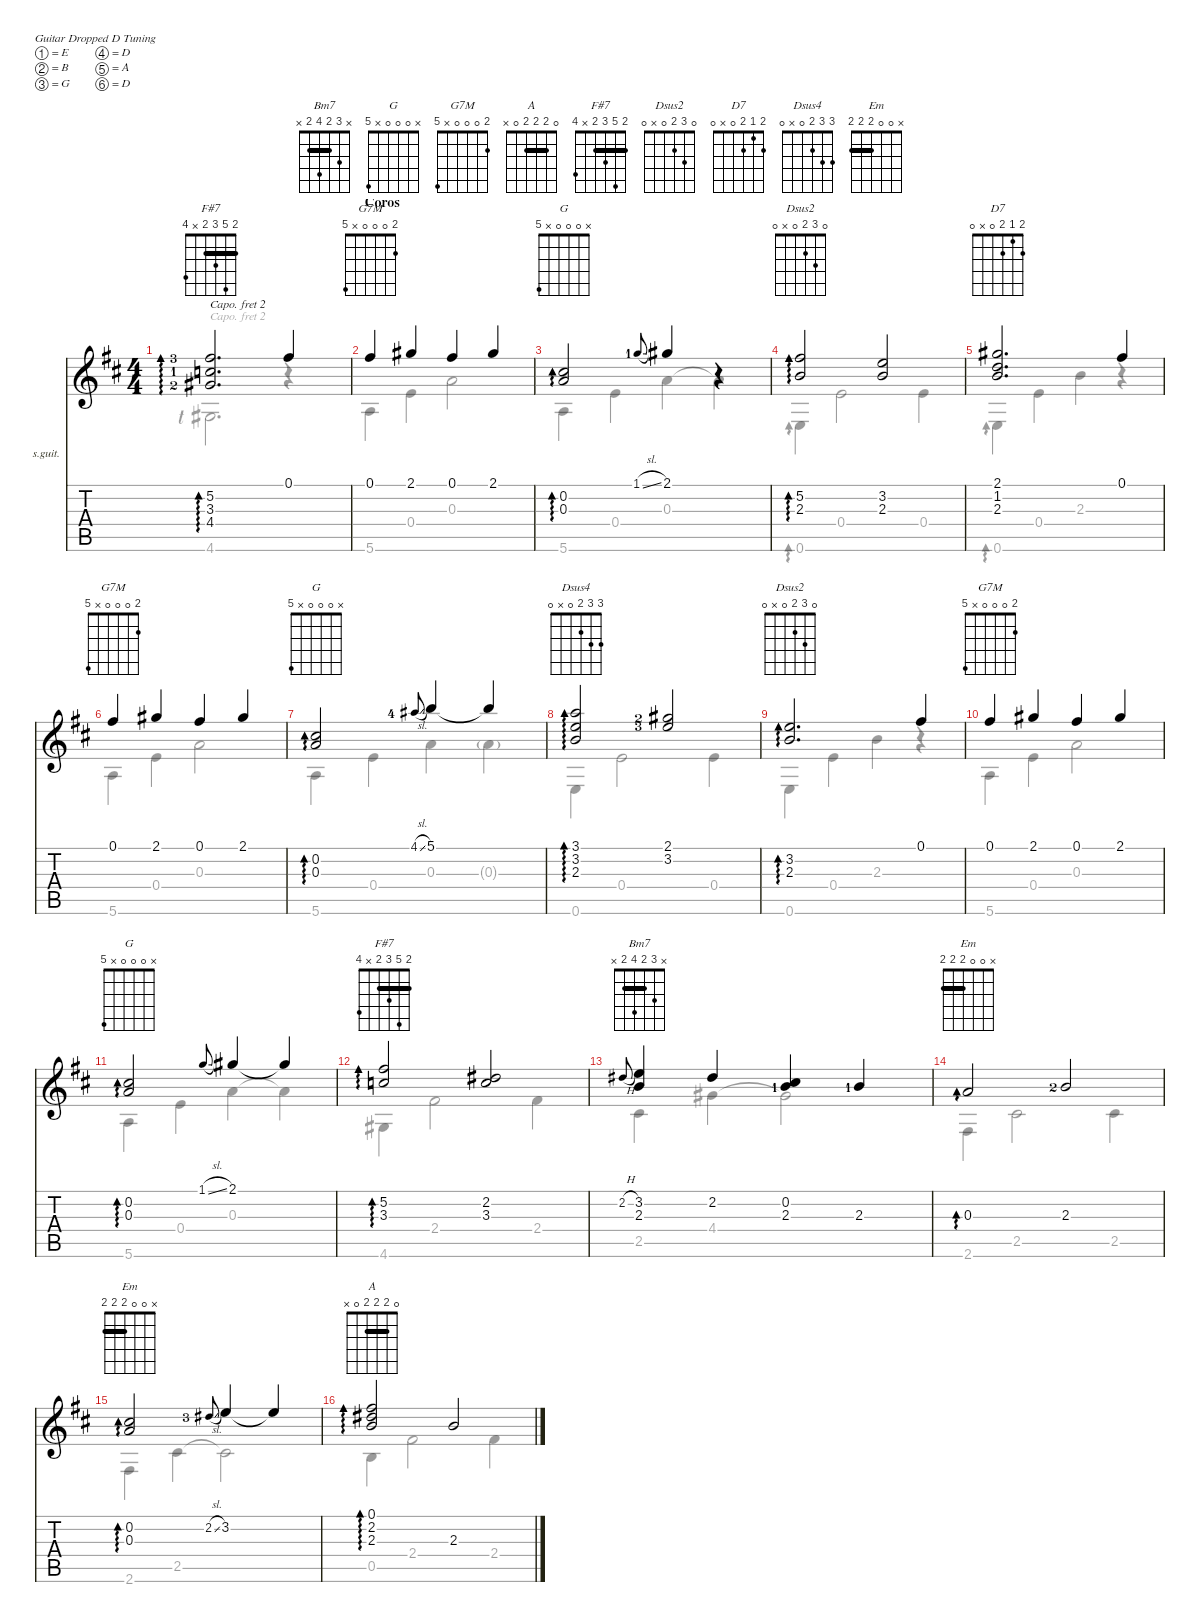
\defaultSystemsLayout 4
\hideDynamics
\bracketExtendMode nobrackets
\firstSystemTrackNameOrientation horizontal
\otherSystemsTrackNameOrientation horizontal
\chordDiagramsInScore
\track ("Steel Guitar" "s.guit.") {instrument acousticguitarsteel}
\staff {score tabs}
\capo 2
\tuning (E4 B3 G3 D3 A2 D2)
\chord ("Bm7" x 3 2 4 2 x) {barre 2}
\chord ("G" x 0 0 0 x 5)
\chord ("G7M" 2 0 0 0 x 5)
\chord ("A" 0 2 2 2 0 x) {barre (2 2)}
\chord ("F#7" x 5 3 4 x 4)
\chord ("Dsus2" x 5 2 0 x 0)
\chord ("D7" 2 1 2 0 x 0)
\chord ("Dsus4" 3 3 2 0 x 0)
\chord ("Dsus2" 0 3 2 0 x 0)
\chord ("F#7" 2 5 3 2 x 4) {barre 2}
\chord ("Em" x x 0 2 2 2) {barre (2 2)}
\chord ("Em" x 0 0 2 2 2) {barre (2 2)}
\voice
\ts (4 4)
\tempo (120 hide)
\clef g2
\ks d
(3.3{lf 2 acc forcenatural} 4.4{lf 3 acc #} 5.2{lf 4 acc #}).2{d ad 0 ch "F#7" dy mf beam Up} 0.1{acc #}.4{beam Up} |
\section ("" "Coros")
0.1{acc #}.4{ch "G7M" beam Up} 2.1{acc #}.4{beam Up} 0.1{acc #}.4{beam Up} 2.1{acc #}.4{beam Up} |
(0.2{acc #} 0.3{acc forcenatural}).2{ad 0 ch "G" beam Up} 1.1{sl lf 2 acc forcenatural}.8{gr onbeat beam Up} 2.1{acc #}.4{beam Up} r.4{beam Up} |
(2.3{acc forcenatural} 5.2{acc #}).2{ad 0 ch "Dsus2" beam Up} (3.2{acc forcenatural} 2.3{acc forcenatural}).2{beam Up} |
(2.3{acc forcenatural} 2.1{acc #} 1.2{acc forcenatural}).2{d ch "D7" beam Up} 0.1{acc #}.4{beam Up} |
0.1{acc #}.4{ch "G7M" beam Up} 2.1{acc #}.4{beam Up} 0.1{acc #}.4{beam Up} 2.1{acc #}.4{beam Up} |
(0.2{acc #} 0.3{acc forcenatural}).2{ad 0 ch "G" beam Up} 4.1{sl lf 5 acc #}.8{gr onbeat beam Up} 5.1{acc forcenatural}.4{beam Up} 5.1{t acc forcenatural}.4{beam Up} |
(2.3{acc forcenatural} 3.1{acc forcenatural} 3.2{acc forcenatural}).2{ad 0 ch "Dsus4" beam Up} (2.1{lf 3 acc #} 3.2{lf 4 acc forcenatural}).2{beam Up} |
(2.3{acc forcenatural} 3.2{acc forcenatural}).2{d ad 0 ch "Dsus2" beam Up} 0.1{acc #}.4{beam Up} |
0.1{acc #}.4{ch "G7M" beam Up} 2.1{acc #}.4{beam Up} 0.1{acc #}.4{beam Up} 2.1{acc #}.4{beam Up} |
(0.2{acc #} 0.3{acc forcenatural}).2{ad 0 ch "G" beam Up} 1.1{sl acc forcenatural}.8{gr onbeat beam Up} 2.1{acc #}.4{beam Up} 2.1{t acc #}.4{beam Up} |
(3.3{acc forcenatural} 5.2{acc #}).2{ad 0 ch "F#7" beam Up} (2.2{acc #} 3.3{acc forcenatural}).2{beam Up} |
2.2{h acc #}.8{gr onbeat beam Up} (3.2{acc forcenatural} 2.3{acc forcenatural}).4{ch "Bm7" beam Up} 2.2{acc #}.4{beam Up} (0.2{acc #} 2.3{lf 2 acc forcenatural}).4{beam Up} 2.3{lf 2 acc forcenatural}.4{beam Up} |
0.3{acc forcenatural}.2{ad 0 ch "Em" beam Up} 2.3{lf 3 acc forcenatural}.2{beam Up} |
(0.2{acc #} 0.3{acc forcenatural}).2{ad 0 ch "Em" beam Up} 2.2{sl lf 4 acc #}.8{gr onbeat beam Up} 3.2{acc forcenatural}.4{beam Up} 3.2{t acc forcenatural}.4{beam Up} |
(2.3{acc forcenatural} 0.1{acc #} 2.2{acc #}).2{ad 0 ch "A" beam Up} 2.3{acc forcenatural}.2{beam Up}
\voice
\clef g2
\ottava regular
\simile none
\ks d
4.6{lf 1 acc #}.2{d dy mf beam Down} r.4{beam Down} |
5.6{acc forcenatural}.4{beam Down} 0.4{acc forcenatural}.4{beam Down} 0.3{acc forcenatural}.2{beam Down} |
5.6{acc forcenatural}.4{beam Down} 0.4{acc forcenatural}.4{beam Down} 0.3{acc forcenatural}.4{beam Down} 0.3{t acc forcenatural}.4{beam Down} |
0.6{acc forcenatural}.4{ad 0 beam Down} 0.4{acc forcenatural}.2{beam Down} 0.4{acc forcenatural}.4{beam Down} |
0.6{acc forcenatural}.4{ad 0 beam Down} 0.4{acc forcenatural}.4{beam Down} 2.3{acc forcenatural}.4{beam Down} r.4{beam Down} |
5.6{acc forcenatural}.4{beam Down} 0.4{acc forcenatural}.4{beam Down} 0.3{acc forcenatural}.2{beam Down} |
5.6{acc forcenatural}.4{beam Down} 0.4{acc forcenatural}.4{beam Down} 0.3{acc forcenatural}.4{beam Down} 0.3{g acc forcenatural}.4{beam Down} |
0.6{acc forcenatural}.4{beam Down} 0.4{acc forcenatural}.2{beam Down} 0.4{acc forcenatural}.4{beam Down} |
0.6{acc forcenatural}.4{beam Down} 0.4{acc forcenatural}.4{beam Down} 2.3{acc forcenatural}.4{beam Down} r.4{beam Down} |
5.6{acc forcenatural}.4{beam Down} 0.4{acc forcenatural}.4{beam Down} 0.3{acc forcenatural}.2{beam Down} |
5.6{acc forcenatural}.4{beam Down} 0.4{acc forcenatural}.4{beam Down} 0.3{acc forcenatural}.4{beam Down} 0.3{t acc forcenatural}.4{beam Down} |
4.6{acc #}.4{beam Down} 2.4{acc #}.2{beam Down} 2.4{acc #}.4{beam Down} |
2.5{acc #}.4{beam Down} 4.4{acc #}.4{beam Down} 4.4{t acc #}.2{beam Down} |
2.6{acc #}.4{beam Down} 2.5{acc #}.2{beam Down} 2.5{acc #}.4{beam Down} |
2.6{acc #}.4{beam Down} 2.5{acc #}.4{beam Down} 2.5{t acc #}.2{beam Down} |
0.5{acc forcenatural}.4{beam Down} 2.4{acc #}.2{beam Down} 2.4{acc #}.4{beam Down}
